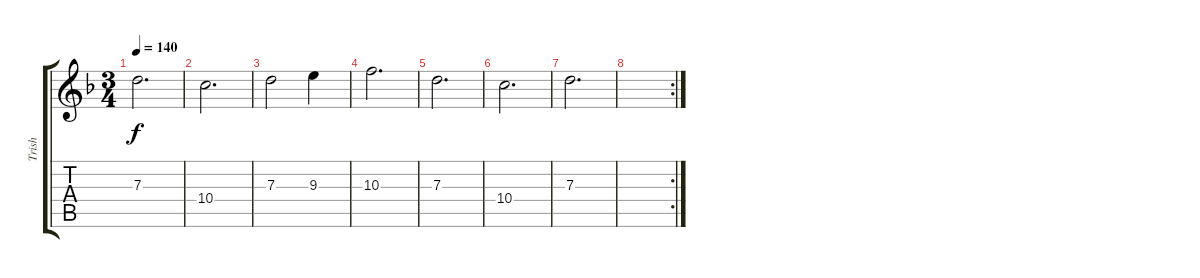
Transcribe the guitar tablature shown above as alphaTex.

\track ("Trish" "Trish") {instrument acousticguitarsteel}
\staff {score tabs}
\tuning (E4 B3 G3 D3 A2 E2) {hide}
\ts (3 4)
\tempo 140
\clef g2
\ks dminor
7.3.2{d dy f} |
10.4.2{d} |
7.3.2 9.3.4 |
10.3.2{d} |
7.3.2{d} |
10.4.2{d} |
7.3.2{d} |
\rc 2
